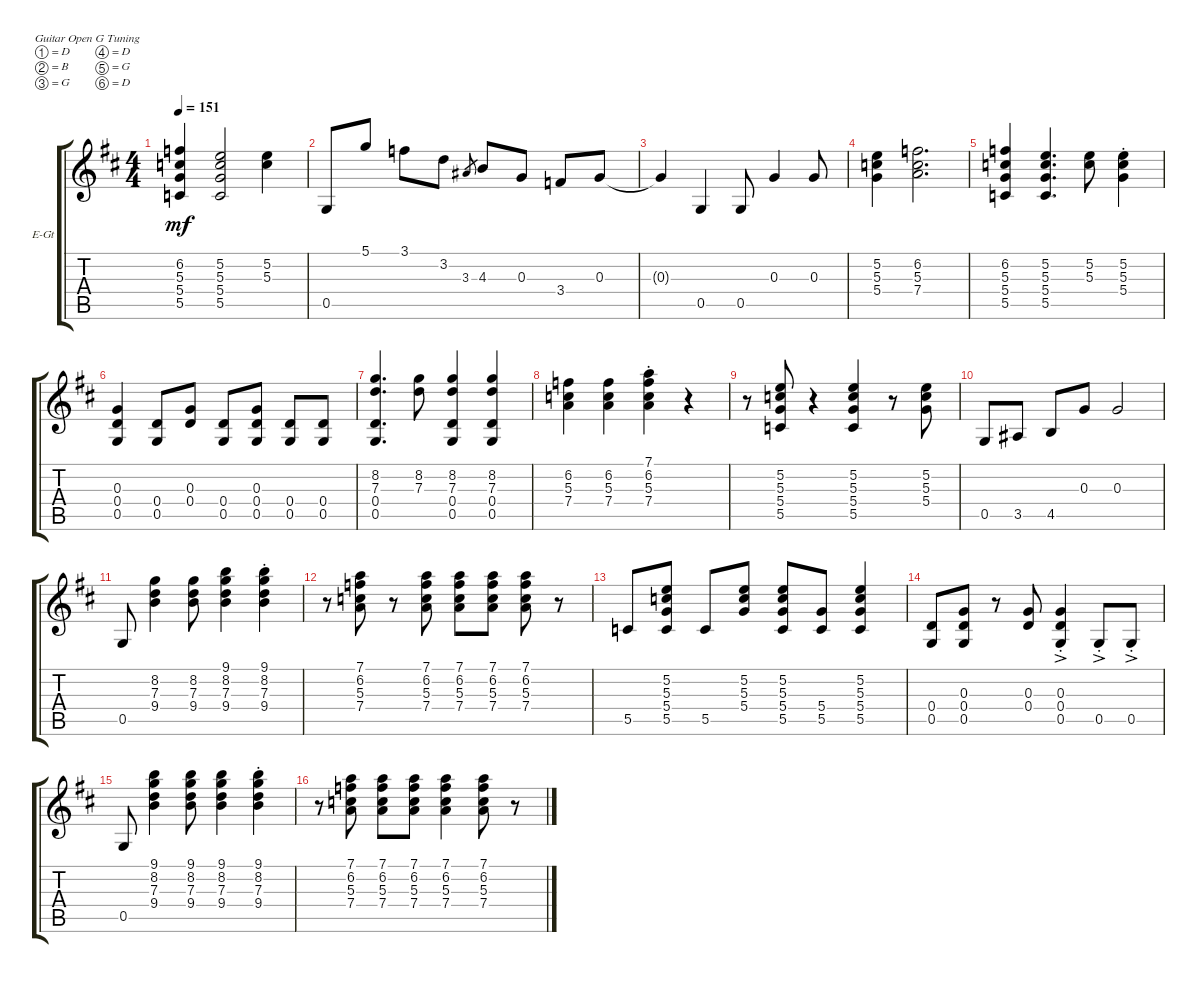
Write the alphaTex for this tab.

\bracketExtendMode groupsimilarinstruments
\firstSystemTrackNameOrientation horizontal
\otherSystemsTrackNameOrientation horizontal
\track ("Electric Guitar-Keith" "E-Gt") {instrument overdrivenguitar}
\staff {score tabs}
\tuning (D4 B3 G3 D3 G2 D2)
\ts (4 4)
\tempo 151
\clef g2
\ks d
(5.5 5.4 5.3 6.2).4{dy mf} (5.5 5.4 5.3 5.2).2 (5.3 5.2).4 |
0.5.8 5.1.8 3.1.8 3.2.8 3.3.8{gr} 4.3.8 0.3.8 3.4.8 0.3.8 |
0.3{t}.4 0.5.4 0.5.8 0.3.4 0.3.8 |
(5.4 5.3 5.2).4 (7.4 5.3 6.2).2{d} |
(5.5 5.4 5.3 6.2).4 (5.5 5.4 5.3 5.2).4{d} (5.3 5.2).8 (5.4{st} 5.3{st} 5.2{st}).4 |
(0.5 0.4 0.3).4 (0.5 0.4).8 (0.4 0.3).8 (0.5 0.4).8 (0.5 0.4 0.3).8 (0.5 0.4).8 (0.5 0.4).8 |
(0.5 0.4 7.3 8.2).4{d} (7.3 8.2).8 (0.5 0.4 7.3 8.2).4 (0.5 0.4 7.3 8.2).4 |
(7.4 5.3 6.2).4 (7.4 5.3 6.2).4 (7.4{st} 5.3{st} 6.2{st} 7.1{st}).4 r.4 |
r.8 (5.5 5.4 5.3 5.2).8 r.4 (5.5 5.4 5.3 5.2).4 r.8 (5.4 5.3 5.2).8 |
0.5.8 3.5.8 4.5.8 0.3.8 0.3.2 |
0.5.8 (9.4 7.3 8.2).4 (9.4 7.3 8.2).8 (9.4 7.3 8.2 9.1).4 (9.4{st} 7.3{st} 8.2{st} 9.1{st}).4 |
r.8 (7.4 5.3 6.2 7.1).8 r.8 (7.4 5.3 6.2 7.1).8 (7.4 5.3 6.2 7.1).8 (7.4 5.3 6.2 7.1).8 (7.4 5.3 6.2 7.1).8 r.8 |
5.5.8 (5.5 5.4 5.3 5.2).8 5.5.8 (5.4 5.3 5.2).8 (5.5 5.4 5.3 5.2).8 (5.5 5.4).8 (5.5 5.4 5.3 5.2).4 |
(0.5 0.4).8 (0.5 0.4 0.3).8 r.8 (0.4 0.3).8 (0.5{ac st} 0.4{ac st} 0.3{ac st}).4 0.5{ac st}.8 0.5{ac st}.8 |
0.5.8 (9.4 7.3 8.2 9.1).4 (9.4 7.3 8.2 9.1).8 (9.4 7.3 8.2 9.1).4 (9.4{st} 7.3{st} 8.2{st} 9.1{st}).4 |
r.8 (7.4 5.3 6.2 7.1).8 (7.4 5.3 6.2 7.1).8 (7.4 5.3 6.2 7.1).8 (7.4 5.3 6.2 7.1).4 (7.4 5.3 6.2 7.1).8 r.8
